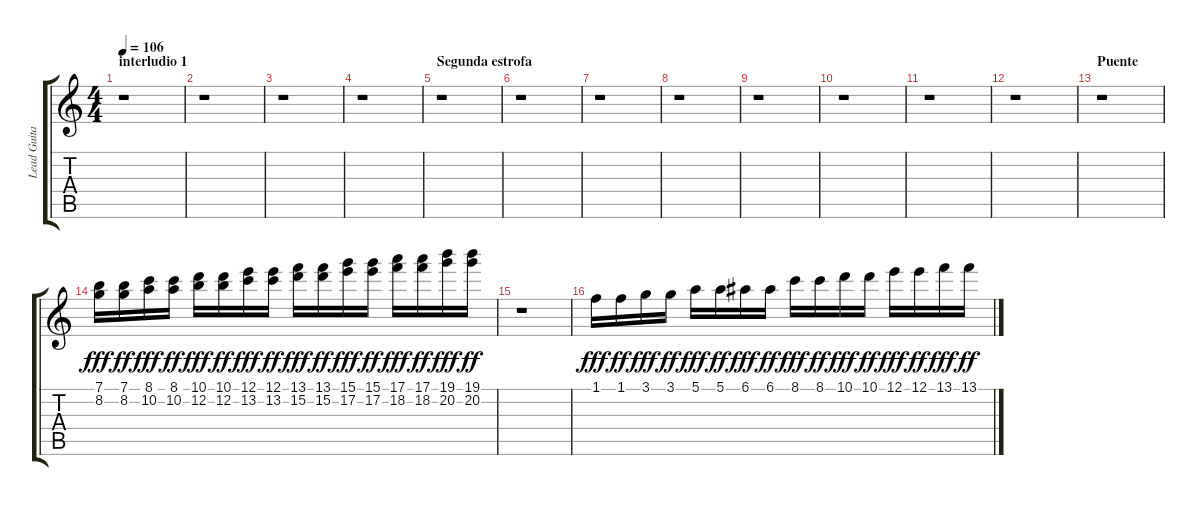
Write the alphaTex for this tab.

\track ("Lead Guitar" "Lead Guita") {instrument distortionguitar}
\staff {score tabs}
\tuning (E4 B3 G3 D3 A2 E2) {hide}
\ts (4 4)
\section ("" "interludio 1")
\tempo 106
\clef g2
\ks c
r.1{dy f} |
r.1 |
r.1 |
r.1 |
\section ("" "Segunda estrofa")
r.1 |
r.1 |
r.1 |
r.1 |
r.1 |
r.1 |
r.1 |
r.1 |
\section ("" "Puente")
r.1 |
(7.1 8.2).16{dy fff} (7.1 8.2).16{dy ff} (8.1 10.2).16{dy fff} (8.1 10.2).16{dy ff} (10.1 12.2).16{dy fff} (10.1 12.2).16{dy ff} (12.1 13.2).16{dy fff} (12.1 13.2).16{dy ff} (13.1 15.2).16{dy fff} (13.1 15.2).16{dy ff} (15.1 17.2).16{dy fff} (15.1 17.2).16{dy ff} (17.1 18.2).16{dy fff} (17.1 18.2).16{dy ff} (19.1 20.2).16{dy fff} (19.1 20.2).16{dy ff} |
r.1 |
1.1.16{dy fff} 1.1.16{dy ff} 3.1.16{dy fff} 3.1.16{dy ff} 5.1.16{dy fff} 5.1.16{dy ff} 6.1.16{dy fff} 6.1.16{dy ff} 8.1.16{dy fff} 8.1.16{dy ff} 10.1.16{dy fff} 10.1.16{dy ff} 12.1.16{dy fff} 12.1.16{dy ff} 13.1.16{dy fff} 13.1.16{dy ff}
